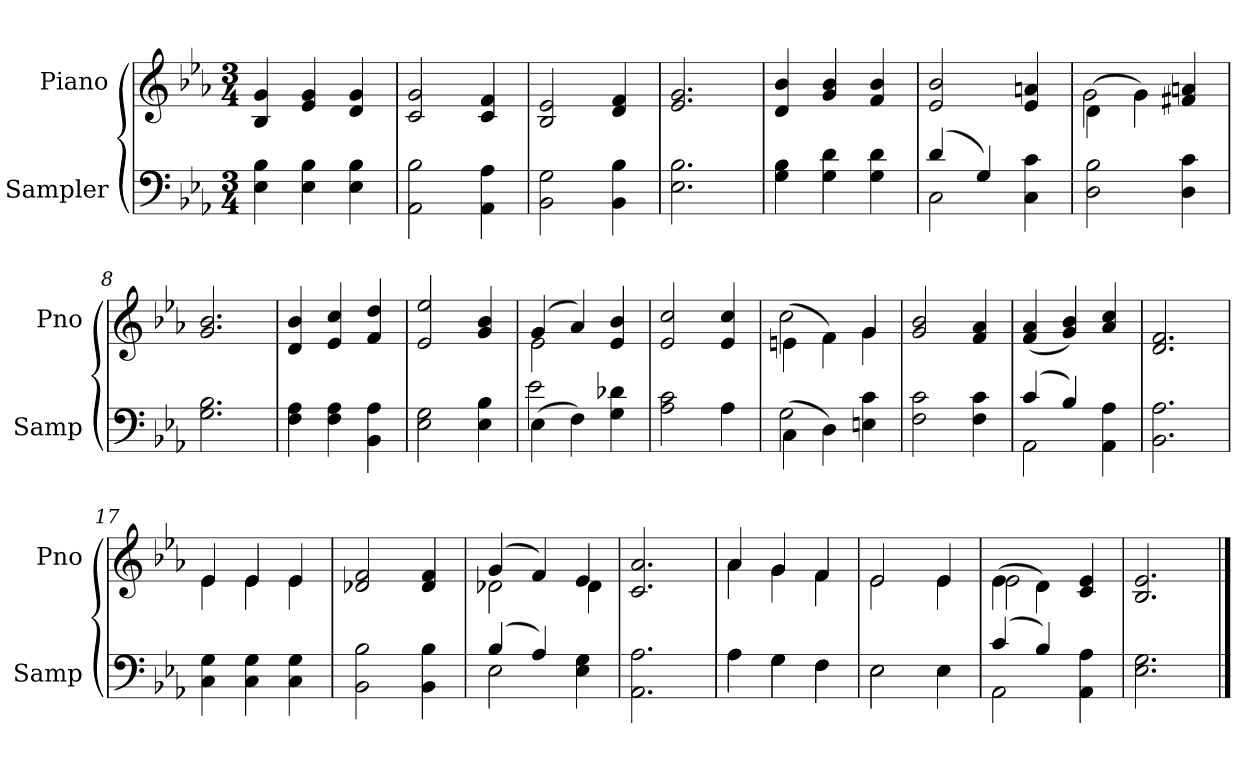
**kern	**kern
*part2	*part1
*staff2	*staff1
*I"Sampler	*I"Piano
*I'Samp	*I'Pno
*clefF4	*clefG2
*k[b-e-a-]	*k[b-e-a-]
*E-:	*E-:
*M3/4	*M3/4
=1	=1
4E-\ 4B-\	4B-/ 4g/
4E-\ 4B-\	4e-/ 4g/
4E-\ 4B-\	4d/ 4g/
=2	=2
2AA-\ 2B-\	2c/ 2g/
4AA-\ 4A-\	4c/ 4f/
=3	=3
2BB-\ 2G\	2B-/ 2e-/
4BB-\ 4B-\	4d/ 4f/
=4	=4
2.E-\ 2.B-\	2.e-/ 2.g/
=5	=5
4G\ 4B-\	4d/ 4b-/
4G\ 4d\	4g/ 4b-/
4G\ 4d\	4f/ 4b-/
=6	=6
*^	*
(4d/	2C	2e-/ 2b-/
4G/)	.	.
4C\ 4c\	4ryy	4e-/ 4an/
*v	*v	*
=7	=7
*	*^
2D\ 2B-\	(4d\	2g
.	4g\)	.
4D\ 4c\	4f#X/ 4an/	4ryy
*	*v	*v
=8	=8
2.G\ 2.B-\	2.g/ 2.b-/
=9	=9
4F\ 4A-\	4d/ 4b-/
4F\ 4A-\	4e-/ 4cc/
4BB-\ 4A-\	4f/ 4dd/
=10	=10
2E-\ 2G\	2e-/ 2ee-/
4E-\ 4B-\	4g/ 4b-/
=11	=11
*^	*^
(4E-\	2e-	(4g/	2e-
4F\)	.	4a-/)	.
4G\ 4d-X\	4ryy	4e-/ 4b-/	4ryy
*	*	*v	*v
=12	=12	=12
2A-\ 2c\	2ryy	2e-/ 2cc/
4A-\	4A-	4e-/ 4cc/
=13	=13	=13
*	*	*^
(4C\	2G	(4en\	2cc
4D\)	.	4f\)	.
4En\ 4c\	4ryy	4g/	4g
*v	*v	*	*
*	*v	*v
=14	=14
2F\ 2c\	2g/ 2b-/
4F\ 4c\	4f/ 4a-/
=15	=15
*^	*
(4c/	2AA-	(4f/ 4a-/
4B-/)	.	4g/ 4b-/)
4AA-\ 4A-\	4ryy	4a-/ 4cc/
*v	*v	*
=16	=16
2.BB-\ 2.A-\	2.d/ 2.f/
=17	=17
*	*^
4C\ 4G\	4e-/	4e-
4C\ 4G\	4e-/	4e-
4C\ 4G\	4e-/	4e-
*	*v	*v
=18	=18
2BB-\ 2B-\	2d-X/ 2f/
4BB-\ 4B-\	4d-/ 4f/
=19	=19
*^	*^
(4B-/	2E-	(4g/	2d-X
4A-/)	.	4f/)	.
4E-\ 4G\	4ryy	4e-/	4d-
*v	*v	*	*
*	*v	*v
=20	=20
2.AA-\ 2.A-\	2.c/ 2.a-/
=21	=21
*^	*^
4A-\	4A-	4a-/	4a-
4G\	4G	4g/	4g
4F\	4F	4f/	4f
=22	=22	=22	=22
2E-\	2E-	2e-/	2e-
4E-\	4E-	4e-/	4e-
=23	=23	=23	=23
(4c/	2AA-	(4e-\	2e-
4B-/)	.	4d\)	.
4AA-\ 4A-\	4ryy	4c/ 4e-/	4ryy
*v	*v	*	*
*	*v	*v
=24	=24
2.E-\ 2.G\	2.B-/ 2.e-/
==	==
*-	*-
